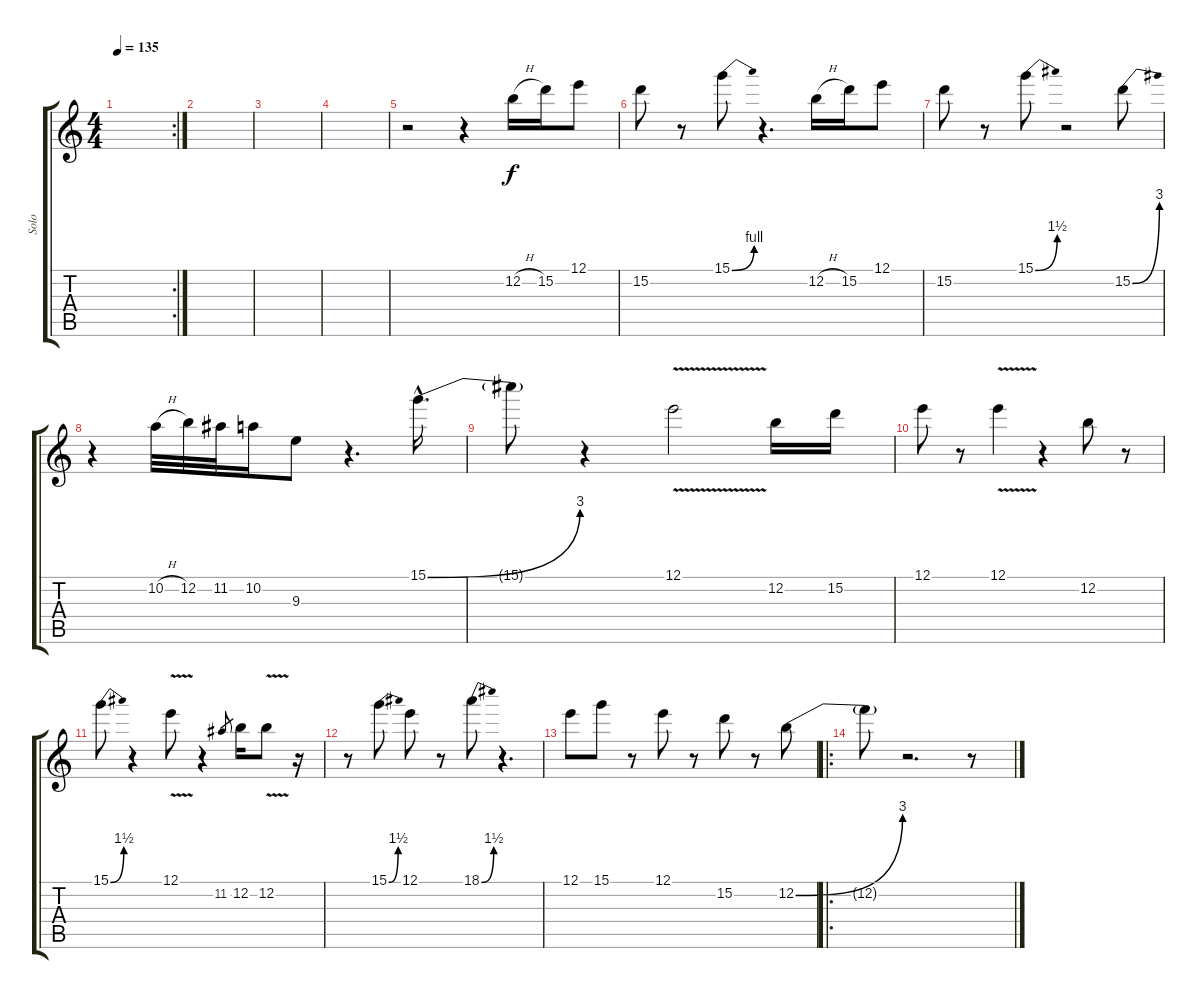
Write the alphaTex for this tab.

\track ("Solo" "Solo") {instrument distortionguitar}
\staff {score tabs}
\tuning (E4 B3 G3 D3 A2 E2) {hide}
\rc 2
\ts (4 4)
\tempo 135
\clef g2
\ks c
|
|
|
|
r.2 r.4 12.2{h}.16 15.2.16 12.1.8 |
15.2.8 r.8 15.1{be (bend 0 0 60 4)}.8 r.4{d} 12.2{h}.16 15.2.16 12.1.8 |
15.2.8 r.8 15.1{be (bend 0 0 60 6)}.8 r.2 15.2{be (bend 0 0 60 12)}.8 |
r.4 10.2{h}.32 12.2.32 11.2.32 10.2.16 9.3.8 r.4{d} 15.1{be (bend 0 0 60 12) hac}.16{d} |
15.1{t}.8 r.4 12.1{v}.2 12.2.16 15.2.16 |
12.1.8 r.8 12.1{v}.4 r.4 12.2.8 r.8 |
15.1{be (bend 0 0 60 6)}.8 r.4 12.1{v}.8 r.4 11.2.8{gr} 12.2.16 12.2{v}.8 r.16 |
r.8 15.1{be (bend 0 0 60 6)}.8 12.1.8 r.8 18.1{be (bend 0 0 60 6)}.8 r.4{d} |
12.1.8 15.1.8 r.8 12.1.8 r.8 15.2.8 r.8 12.2{be (bend 0 0 60 12)}.8 |
\ro
12.2{t}.8 r.2{d} r.8
